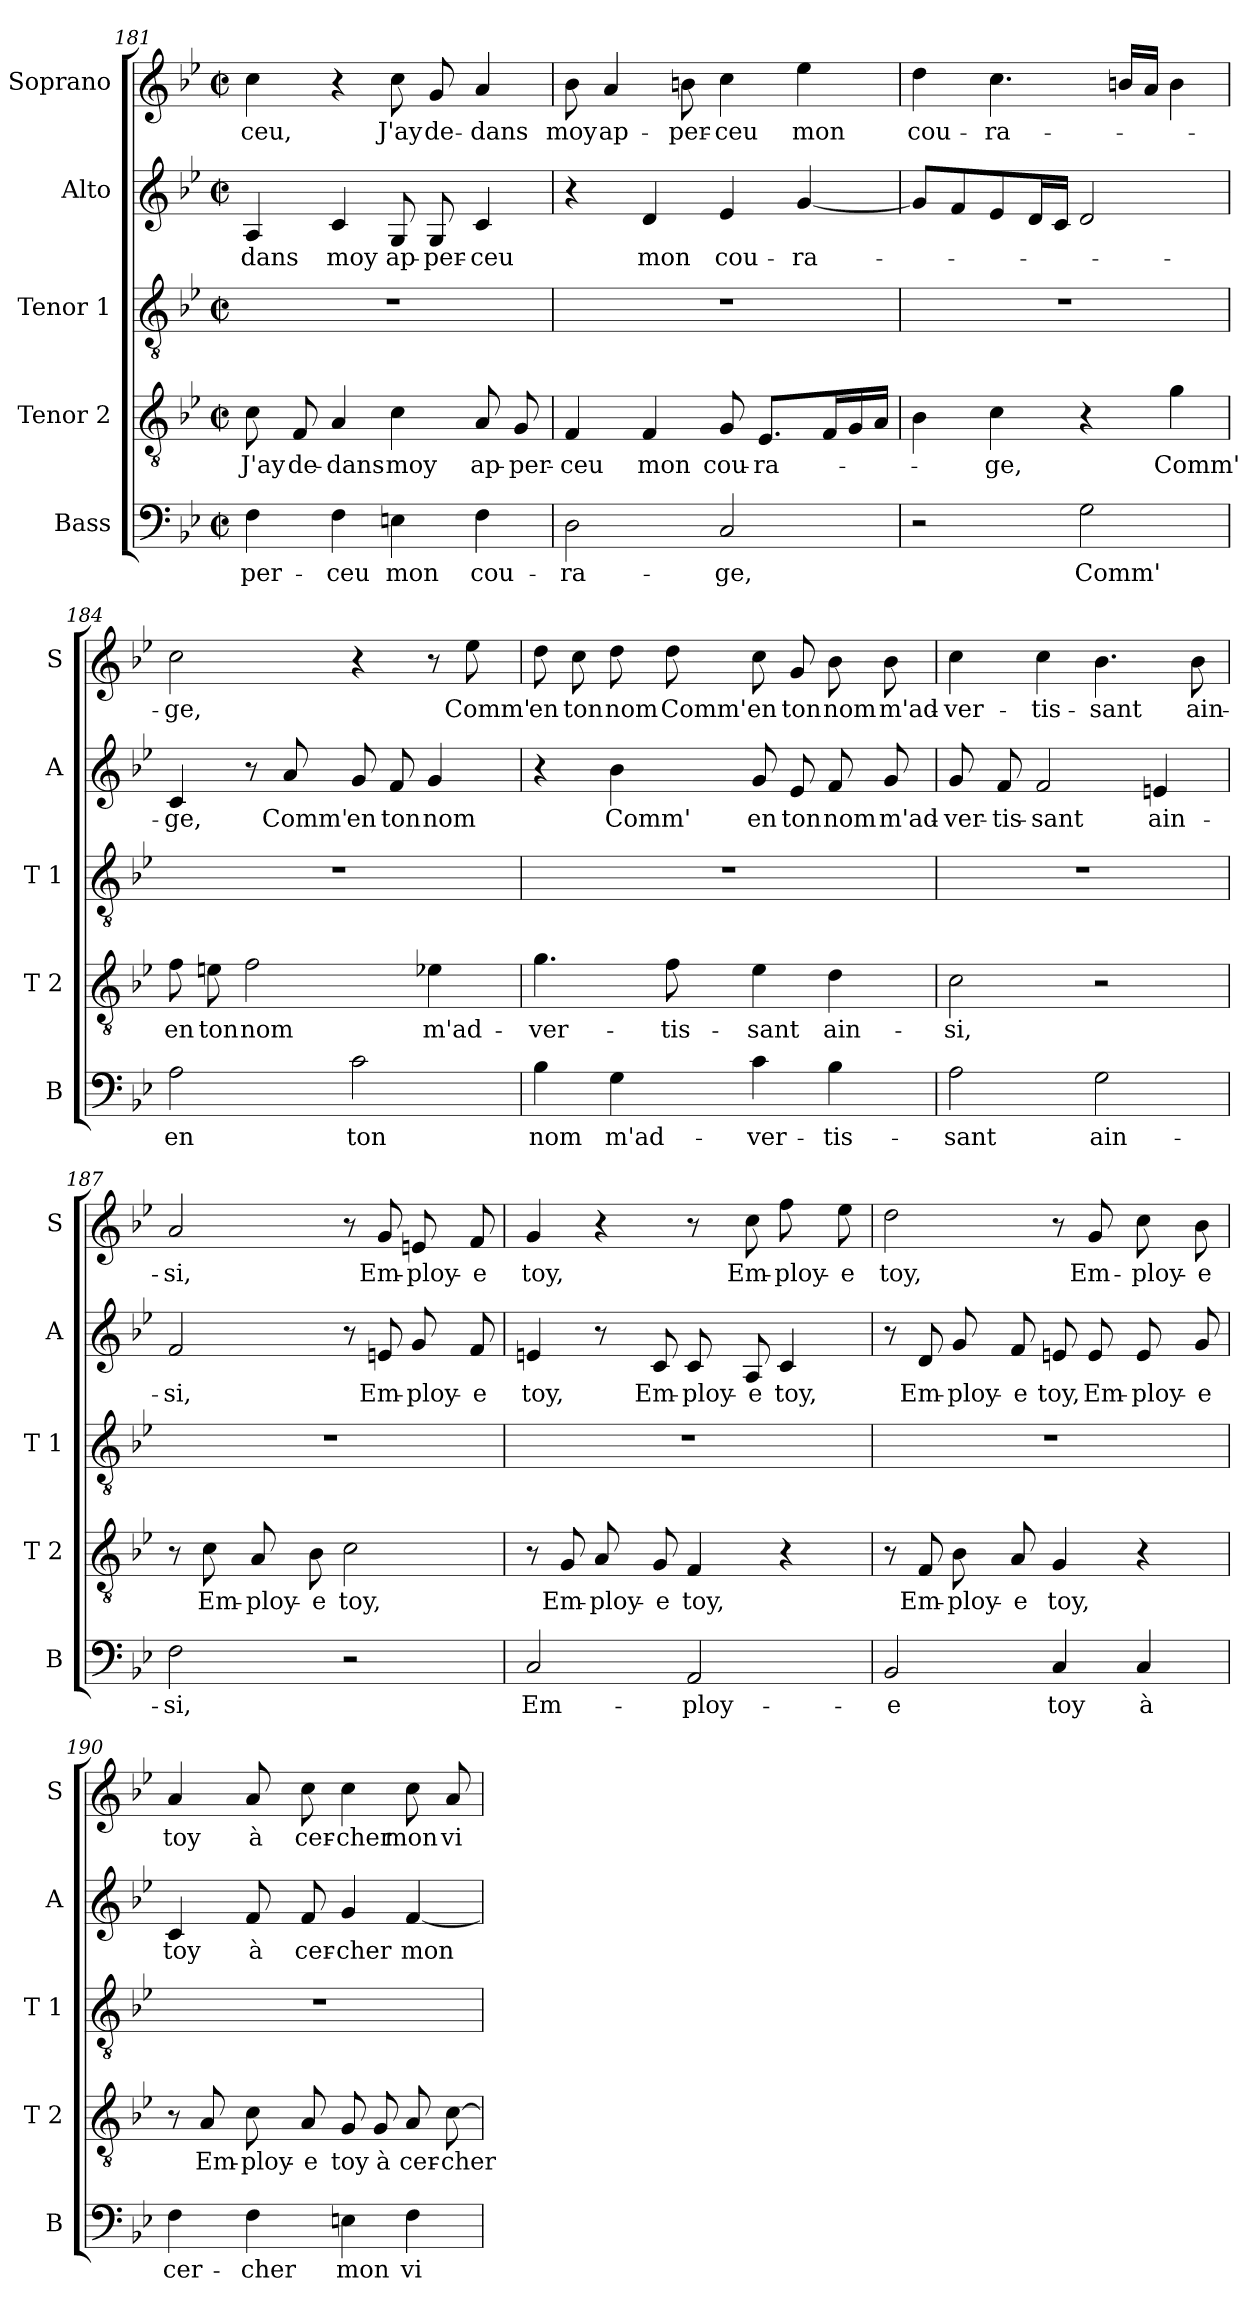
**kern	**text	**kern	**text	**kern	**kern	**text	**kern	**text
*part5	*part5	*part4	*part4	*part3	*part2	*part2	*part1	*part1
*staff5	*staff5	*staff4	*staff4	*staff3	*staff2	*staff2	*staff1	*staff1
*I"Bass	*	*I"Tenor 2	*	*I"Tenor 1	*I"Alto	*	*I"Soprano	*
*I'B	*	*I'T 2	*	*I'T 1	*I'A	*	*I'S	*
!!LO:LB:g=z
*clefF4	*	*clefGv2	*	*clefGv2	*clefG2	*	*clefG2	*
*k[b-e-]	*	*k[b-e-]	*	*k[b-e-]	*k[b-e-]	*	*k[b-e-]	*
*B-:	*	*B-:	*	*B-:	*B-:	*	*B-:	*
*M2/2	*	*M2/2	*	*M2/2	*M2/2	*	*M2/2	*
*met(c|)	*	*met(c|)	*	*met(c|)	*met(c|)	*	*met(c|)	*
=181	=181	=181	=181	=181	=181	=181	=181	=181
!	!LO:LY:b	!	!LO:LY:b	!	!	!LO:LY:b	!	!LO:LY:b
4F\	-per-	8c\	J'ay	1r	4A/	-dans	4cc\	-ceu,
!	!	!	!LO:LY:b	!	!	!	!	!
.	.	8F/	de-	.	.	.	.	.
!	!LO:LY:b	!	!LO:LY:b	!	!	!LO:LY:b	!	!
4F\	-ceu	4A/	-dans	.	4c/	moy	4r	.
!	!LO:LY:b	!	!LO:LY:b	!	!	!LO:LY:b	!	!LO:LY:b
4En\	mon	4c\	moy	.	8G/	ap-	8cc\	J'ay
!	!	!	!	!	!	!LO:LY:b	!	!LO:LY:b
.	.	.	.	.	8G/	-per-	8g/	de-
!	!LO:LY:b	!	!LO:LY:b	!	!	!LO:LY:b	!	!LO:LY:b
4F\	cou-	8A/	ap-	.	4c/	-ceu	4a/	-dans
!	!	!	!LO:LY:b	!	!	!	!	!
.	.	8G/	-per-	.	.	.	.	.
=182	=182	=182	=182	=182	=182	=182	=182	=182
!	!LO:LY:b	!	!LO:LY:b	!	!	!	!	!LO:LY:b
2D\	-ra-	4F/	-ceu	1r	4r	.	8b-\	moy
!	!	!	!	!	!	!	!	!LO:LY:b
.	.	.	.	.	.	.	4a/	ap-
!	!	!	!LO:LY:b	!	!	!LO:LY:b	!	!
.	.	4F/	mon	.	4d/	mon	.	.
!	!	!	!	!	!	!	!	!LO:LY:b
.	.	.	.	.	.	.	8bn\	-per-
!	!LO:LY:b	!	!LO:LY:b	!	!	!LO:LY:b	!	!LO:LY:b
2C/	-ge,	8G/	cou-	.	4e-/	cou-	4cc\	-ceu
!	!	!	!LO:LY:b	!	!	!	!	!
.	.	8.E-/L	-ra-	.	.	.	.	.
!	!	!	!	!	!	!LO:LY:b	!	!LO:LY:b
.	.	.	.	.	[4g/	-ra-	4ee-\	mon
.	.	16F/L	.	.	.	.	.	.
.	.	16G/	.	.	.	.	.	.
.	.	16A/JJ	.	.	.	.	.	.
=183	=183	=183	=183	=183	=183	=183	=183	=183
!	!	!	!	!	!	!	!	!LO:LY:b
2r	.	4B-\	.	1r	8g/L]	.	4dd\	cou-
.	.	.	.	.	8f/	.	.	.
!	!	!	!LO:LY:b	!	!	!	!	!LO:LY:b
.	.	4c\	-ge,	.	8e-/	.	4.cc\	-ra-
.	.	.	.	.	16d/L	.	.	.
.	.	.	.	.	16c/JJ	.	.	.
!	!LO:LY:b	!	!	!	!	!	!	!
2G\	Comm'	4r	.	.	2d/	.	.	.
.	.	.	.	.	.	.	16bn/LL	.
.	.	.	.	.	.	.	16a/JJ	.
!	!	!	!LO:LY:b	!	!	!	!	!
.	.	4g\	Comm'	.	.	.	4b\	.
!!LO:PB:g=z
=184	=184	=184	=184	=184	=184	=184	=184	=184
!	!LO:LY:b	!	!LO:LY:b	!	!	!LO:LY:b	!	!LO:LY:b
2A\	en	8f\	en	1r	4c/	-ge,	2cc\	-ge,
!	!	!	!LO:LY:b	!	!	!	!	!
.	.	8en\	ton	.	.	.	.	.
!	!	!	!LO:LY:b	!	!	!	!	!
.	.	2f\	nom	.	8r	.	.	.
!	!	!	!	!	!	!LO:LY:b	!	!
.	.	.	.	.	8a/	Comm'	.	.
!	!LO:LY:b	!	!	!	!	!LO:LY:b	!	!
2c\	ton	.	.	.	8g/	en	4r	.
!	!	!	!	!	!	!LO:LY:b	!	!
.	.	.	.	.	8f/	ton	.	.
!	!	!	!LO:LY:b	!	!	!LO:LY:b	!	!
.	.	4e-X\	m'ad-	.	4g/	nom	8r	.
!	!	!	!	!	!	!	!	!LO:LY:b
.	.	.	.	.	.	.	8ee-\	Comm'
=185	=185	=185	=185	=185	=185	=185	=185	=185
!	!LO:LY:b	!	!LO:LY:b	!	!	!	!	!LO:LY:b
4B-\	nom	4.g\	-ver-	1r	4r	.	8dd\	en
!	!	!	!	!	!	!	!	!LO:LY:b
.	.	.	.	.	.	.	8cc\	ton
!	!LO:LY:b	!	!	!	!	!LO:LY:b	!	!LO:LY:b
4G\	m'ad-	.	.	.	4b-\	Comm'	8dd\	nom
!	!	!	!LO:LY:b	!	!	!	!	!LO:LY:b
.	.	8f\	-tis-	.	.	.	8dd\	Comm'
!	!LO:LY:b	!	!LO:LY:b	!	!	!LO:LY:b	!	!LO:LY:b
4c\	-ver-	4e-\	-sant	.	8g/	en	8cc\	en
!	!	!	!	!	!	!LO:LY:b	!	!LO:LY:b
.	.	.	.	.	8e-/	ton	8g/	ton
!	!LO:LY:b	!	!LO:LY:b	!	!	!LO:LY:b	!	!LO:LY:b
4B-\	-tis-	4d\	ain-	.	8f/	nom	8b-\	nom
!	!	!	!	!	!	!LO:LY:b	!	!LO:LY:b
.	.	.	.	.	8g/	m'ad-	8b-\	m'ad-
=186	=186	=186	=186	=186	=186	=186	=186	=186
!	!LO:LY:b	!	!LO:LY:b	!	!	!LO:LY:b	!	!LO:LY:b
2A\	-sant	2c\	-si,	1r	8g/	-ver-	4cc\	-ver-
!	!	!	!	!	!	!LO:LY:b	!	!
.	.	.	.	.	8f/	-tis-	.	.
!	!	!	!	!	!	!LO:LY:b	!	!LO:LY:b
.	.	.	.	.	2f/	-sant	4cc\	-tis-
!	!LO:LY:b	!	!	!	!	!	!	!LO:LY:b
2G\	ain-	2r	.	.	.	.	4.b-\	-sant
!	!	!	!	!	!	!LO:LY:b	!	!
.	.	.	.	.	4en/	ain-	.	.
!	!	!	!	!	!	!	!	!LO:LY:b
.	.	.	.	.	.	.	8b-\	ain-
!!LO:LB:g=z
=187	=187	=187	=187	=187	=187	=187	=187	=187
!	!LO:LY:b	!	!	!	!	!LO:LY:b	!	!LO:LY:b
2F\	-si,	8r	.	1r	2f/	-si,	2a/	-si,
!	!	!	!LO:LY:b	!	!	!	!	!
.	.	8c\	Em-	.	.	.	.	.
!	!	!	!LO:LY:b	!	!	!	!	!
.	.	8A/	-ploy-	.	.	.	.	.
!	!	!	!LO:LY:b	!	!	!	!	!
.	.	8B-\	-e	.	.	.	.	.
!	!	!	!LO:LY:b	!	!	!	!	!
2r	.	2c\	toy,	.	8r	.	8r	.
!	!	!	!	!	!	!LO:LY:b	!	!LO:LY:b
.	.	.	.	.	8en/	Em-	8g/	Em-
!	!	!	!	!	!	!LO:LY:b	!	!LO:LY:b
.	.	.	.	.	8g/	-ploy-	8en/	-ploy-
!	!	!	!	!	!	!LO:LY:b	!	!LO:LY:b
.	.	.	.	.	8f/	-e	8f/	-e
=188	=188	=188	=188	=188	=188	=188	=188	=188
!	!LO:LY:b	!	!	!	!	!LO:LY:b	!	!LO:LY:b
2C/	Em-	8r	.	1r	4en/	toy,	4g/	toy,
!	!	!	!LO:LY:b	!	!	!	!	!
.	.	8G/	Em-	.	.	.	.	.
!	!	!	!LO:LY:b	!	!	!	!	!
.	.	8A/	-ploy-	.	8r	.	4r	.
!	!	!	!LO:LY:b	!	!	!LO:LY:b	!	!
.	.	8G/	-e	.	8c/	Em-	.	.
!	!LO:LY:b	!	!LO:LY:b	!	!	!LO:LY:b	!	!
2AA/	-ploy-	4F/	toy,	.	8c/	-ploy-	8r	.
!	!	!	!	!	!	!LO:LY:b	!	!LO:LY:b
.	.	.	.	.	8A/	-e	8cc\	Em-
!	!	!	!	!	!	!LO:LY:b	!	!LO:LY:b
.	.	4r	.	.	4c/	toy,	8ff\	-ploy-
!	!	!	!	!	!	!	!	!LO:LY:b
.	.	.	.	.	.	.	8ee-\	-e
=189	=189	=189	=189	=189	=189	=189	=189	=189
!	!LO:LY:b	!	!	!	!	!	!	!LO:LY:b
2BB-/	-e	8r	.	1r	8r	.	2dd\	toy,
!	!	!	!LO:LY:b	!	!	!LO:LY:b	!	!
.	.	8F/	Em-	.	8d/	Em-	.	.
!	!	!	!LO:LY:b	!	!	!LO:LY:b	!	!
.	.	8B-\	-ploy-	.	8g/	-ploy-	.	.
!	!	!	!LO:LY:b	!	!	!LO:LY:b	!	!
.	.	8A/	-e	.	8f/	-e	.	.
!	!LO:LY:b	!	!LO:LY:b	!	!	!LO:LY:b	!	!
4C/	toy	4G/	toy,	.	8en/	toy,	8r	.
!	!	!	!	!	!	!LO:LY:b	!	!LO:LY:b
.	.	.	.	.	8e/	Em-	8g/	Em-
!	!LO:LY:b	!	!	!	!	!LO:LY:b	!	!LO:LY:b
4C/	à	4r	.	.	8e/	-ploy-	8cc\	-ploy-
!	!	!	!	!	!	!LO:LY:b	!	!LO:LY:b
.	.	.	.	.	8g/	-e	8b-\	-e
!!LO:LB:g=z
=190	=190	=190	=190	=190	=190	=190	=190	=190
!	!LO:LY:b	!	!	!	!	!LO:LY:b	!	!LO:LY:b
4F\	cer-	8r	.	1r	4c/	toy	4a/	toy
!	!	!	!LO:LY:b	!	!	!	!	!
.	.	8A/	Em-	.	.	.	.	.
!	!LO:LY:b	!	!LO:LY:b	!	!	!LO:LY:b	!	!LO:LY:b
4F\	-cher	8c\	-ploy-	.	8f/	à	8a/	à
!	!	!	!LO:LY:b	!	!	!LO:LY:b	!	!LO:LY:b
.	.	8A/	-e	.	8f/	cer-	8cc\	cer-
!	!LO:LY:b	!	!LO:LY:b	!	!	!LO:LY:b	!	!LO:LY:b
4En\	mon	8G/	toy	.	4g/	-cher	4cc\	-cher
!	!	!	!LO:LY:b	!	!	!	!	!
.	.	8G/	à	.	.	.	.	.
!	!LO:LY:b	!	!LO:LY:b	!	!	!LO:LY:b	!	!LO:LY:b
4F\	vi-	8A/	cer-	.	[4f/	mon	8cc\	mon
!	!	!	!LO:LY:b	!	!	!	!	!LO:LY:b
.	.	[8c\	-cher	.	.	.	8a/	vi-
=	=	=	=	=	=	=	=	=
*-	*-	*-	*-	*-	*-	*-	*-	*-
